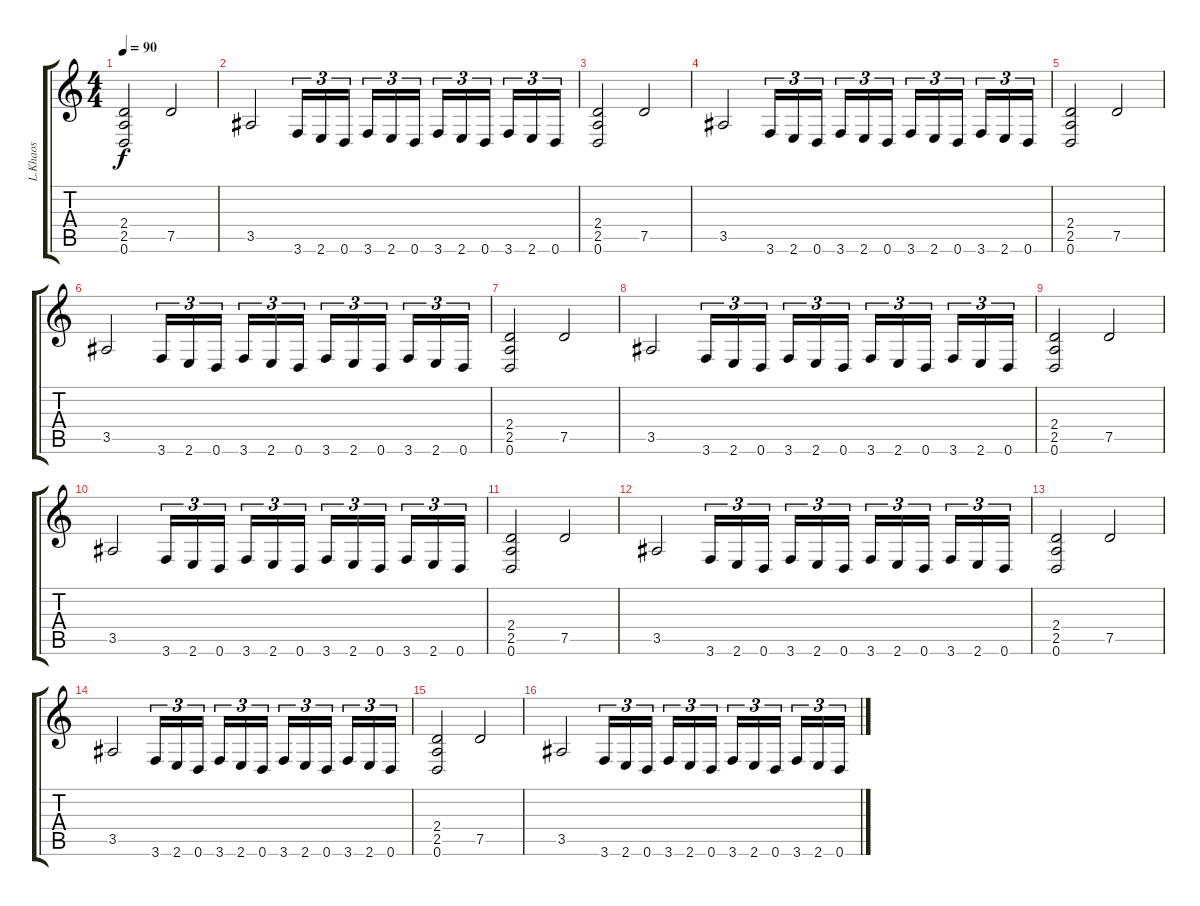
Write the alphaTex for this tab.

\track ("L.Khaos" "L.Khaos") {instrument distortionguitar}
\staff {score tabs}
\tuning (D4 A3 F3 C3 G2 D2) {hide}
\ts (4 4)
\tempo 90
\clef g2
\ks c
(2.4 2.5 0.6).2{dy f} 7.5.2 |
3.5.2 3.6.16{tu (3 2)} 2.6.16{tu (3 2)} 0.6.16{tu (3 2)} 3.6.16{tu (3 2)} 2.6.16{tu (3 2)} 0.6.16{tu (3 2)} 3.6.16{tu (3 2)} 2.6.16{tu (3 2)} 0.6.16{tu (3 2)} 3.6.16{tu (3 2)} 2.6.16{tu (3 2)} 0.6.16{tu (3 2)} |
(2.4 2.5 0.6).2 7.5.2 |
3.5.2 3.6.16{tu (3 2)} 2.6.16{tu (3 2)} 0.6.16{tu (3 2)} 3.6.16{tu (3 2)} 2.6.16{tu (3 2)} 0.6.16{tu (3 2)} 3.6.16{tu (3 2)} 2.6.16{tu (3 2)} 0.6.16{tu (3 2)} 3.6.16{tu (3 2)} 2.6.16{tu (3 2)} 0.6.16{tu (3 2)} |
(2.4 2.5 0.6).2 7.5.2 |
3.5.2 3.6.16{tu (3 2)} 2.6.16{tu (3 2)} 0.6.16{tu (3 2)} 3.6.16{tu (3 2)} 2.6.16{tu (3 2)} 0.6.16{tu (3 2)} 3.6.16{tu (3 2)} 2.6.16{tu (3 2)} 0.6.16{tu (3 2)} 3.6.16{tu (3 2)} 2.6.16{tu (3 2)} 0.6.16{tu (3 2)} |
(2.4 2.5 0.6).2 7.5.2 |
3.5.2 3.6.16{tu (3 2)} 2.6.16{tu (3 2)} 0.6.16{tu (3 2)} 3.6.16{tu (3 2)} 2.6.16{tu (3 2)} 0.6.16{tu (3 2)} 3.6.16{tu (3 2)} 2.6.16{tu (3 2)} 0.6.16{tu (3 2)} 3.6.16{tu (3 2)} 2.6.16{tu (3 2)} 0.6.16{tu (3 2)} |
(2.4 2.5 0.6).2 7.5.2 |
3.5.2 3.6.16{tu (3 2)} 2.6.16{tu (3 2)} 0.6.16{tu (3 2)} 3.6.16{tu (3 2)} 2.6.16{tu (3 2)} 0.6.16{tu (3 2)} 3.6.16{tu (3 2)} 2.6.16{tu (3 2)} 0.6.16{tu (3 2)} 3.6.16{tu (3 2)} 2.6.16{tu (3 2)} 0.6.16{tu (3 2)} |
(2.4 2.5 0.6).2 7.5.2 |
3.5.2 3.6.16{tu (3 2)} 2.6.16{tu (3 2)} 0.6.16{tu (3 2)} 3.6.16{tu (3 2)} 2.6.16{tu (3 2)} 0.6.16{tu (3 2)} 3.6.16{tu (3 2)} 2.6.16{tu (3 2)} 0.6.16{tu (3 2)} 3.6.16{tu (3 2)} 2.6.16{tu (3 2)} 0.6.16{tu (3 2)} |
(2.4 2.5 0.6).2 7.5.2 |
3.5.2 3.6.16{tu (3 2)} 2.6.16{tu (3 2)} 0.6.16{tu (3 2)} 3.6.16{tu (3 2)} 2.6.16{tu (3 2)} 0.6.16{tu (3 2)} 3.6.16{tu (3 2)} 2.6.16{tu (3 2)} 0.6.16{tu (3 2)} 3.6.16{tu (3 2)} 2.6.16{tu (3 2)} 0.6.16{tu (3 2)} |
(2.4 2.5 0.6).2 7.5.2 |
3.5.2 3.6.16{tu (3 2)} 2.6.16{tu (3 2)} 0.6.16{tu (3 2)} 3.6.16{tu (3 2)} 2.6.16{tu (3 2)} 0.6.16{tu (3 2)} 3.6.16{tu (3 2)} 2.6.16{tu (3 2)} 0.6.16{tu (3 2)} 3.6.16{tu (3 2)} 2.6.16{tu (3 2)} 0.6.16{tu (3 2)}
